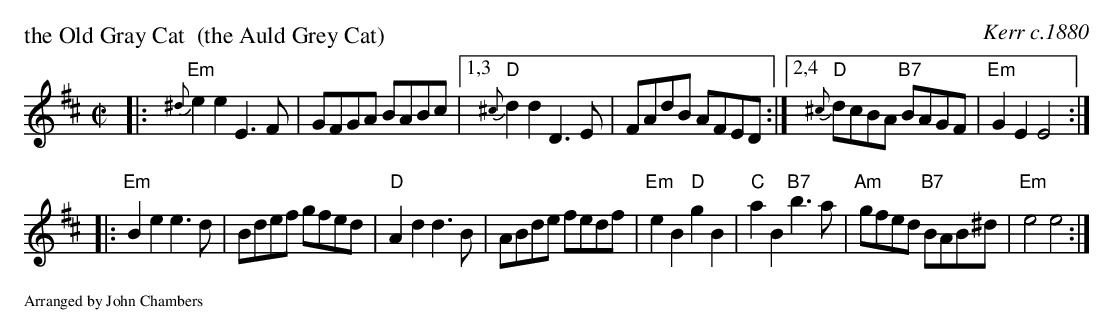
X:1
P: the Old Gray Cat  (the Auld Grey Cat)
O: Kerr c.1880
M: C|
L: 1/8
K: Edor
|:\
"Em"{^d}e2e2 E3F | GFGA BABc |\
[1,3 "D"{^c}d2d2 D3E | FAdB AFED :|\
[2,4 "D"{^c}dcBA "B7"BAGF | "Em"G2E2 E4 :|
|:\
"Em"B2e2 e3d  | Bdef gfed | "D"A2d2 d3B | ABde fedf |\
"Em"e2B2 "D"g2B2 | "C"a2B2 "B7"b3a | "Am"gfed "B7"BAB^d | "Em"e4 e4 :|
